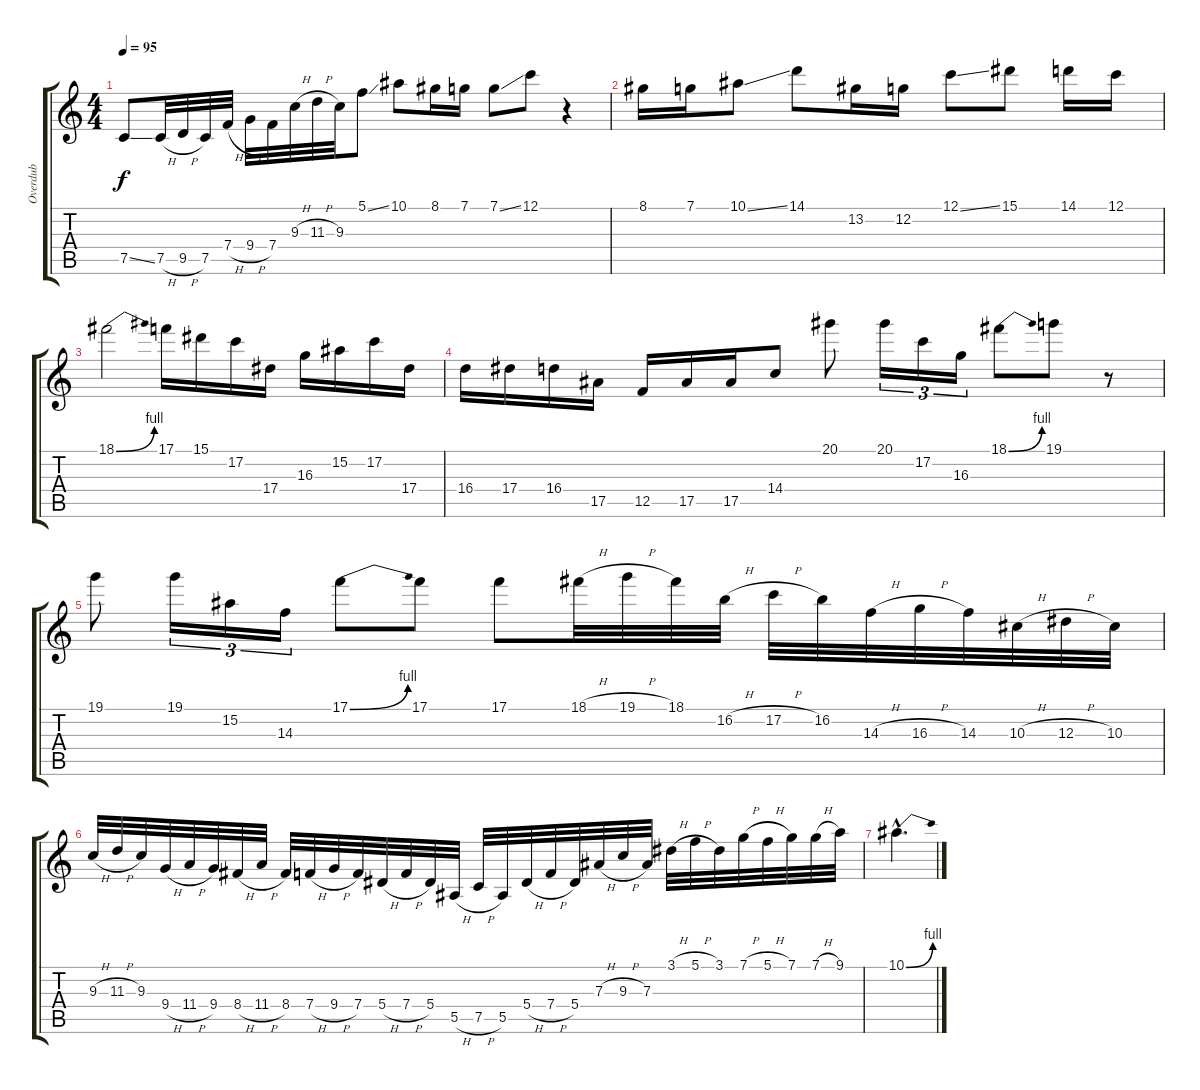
\track ("Overdub" "Overdub") {instrument distortionguitar}
\staff {score tabs}
\tuning (C4 G3 Eb3 Bb2 F2 C2) {hide}
\ts (4 4)
\tempo 95
\clef g2
\ks c
7.5{ss}.8{dy f} 7.5{h}.32 9.5{h}.32 7.5.32 7.4{h}.32 9.4{h}.32 7.4.32 9.3{h}.32 11.3{h}.32 9.3.32 5.1{ss}.8 10.1.8 8.1.16 7.1.16 7.1{ss}.8 12.1.8 r.4 |
8.1.16 7.1.16 10.1{ss}.8 14.1.8 13.2.16 12.2.16 12.1{ss}.8 15.1.8 14.1.16 12.1.16 |
18.1{be (bend 0 0 60 4)}.2 17.1.16 15.1.16 17.2.16 17.4.16 16.3.16 15.2.16 17.2.16 17.4.16 |
16.4.16 17.4.16 16.4.16 17.5.16 12.5.16 17.5.16 17.5.16 14.4.8 20.1.8 20.1.16{tu (3 2)} 17.2.16{tu (3 2)} 16.3.16{tu (3 2)} 18.1{be (bend 0 0 60 4)}.8 19.1.8 r.8 |
19.1.8 19.1.16{tu (3 2)} 15.2.16{tu (3 2)} 14.3.16{tu (3 2)} 17.1{be (bend 0 0 60 4)}.8 17.1.8 17.1.8 18.1{h}.32 19.1{h}.32 18.1.32 16.2{h}.32 17.2{h}.32 16.2.32 14.3{h}.32 16.3{h}.32 14.3.32 10.3{h}.32 12.3{h}.32 10.3.32 |
9.3{h}.32 11.3{h}.32 9.3.32 9.4{h}.32 11.4{h}.32 9.4.32 8.4{h}.32 11.4{h}.32 8.4.32 7.4{h}.32 9.4{h}.32 7.4.32 5.4{h}.32 7.4{h}.32 5.4.32 5.5{h}.32 7.5{h}.32 5.5.32 5.4{h}.32 7.4{h}.32 5.4.32 7.3{h}.32 9.3{h}.32 7.3.32 3.1{h}.32 5.1{h}.32 3.1.32 7.1{h}.32 5.1{h}.32 7.1.32 7.1{h}.32 9.1.32 |
10.1{be (bend 0 0 60 4) hac}.4{d}
